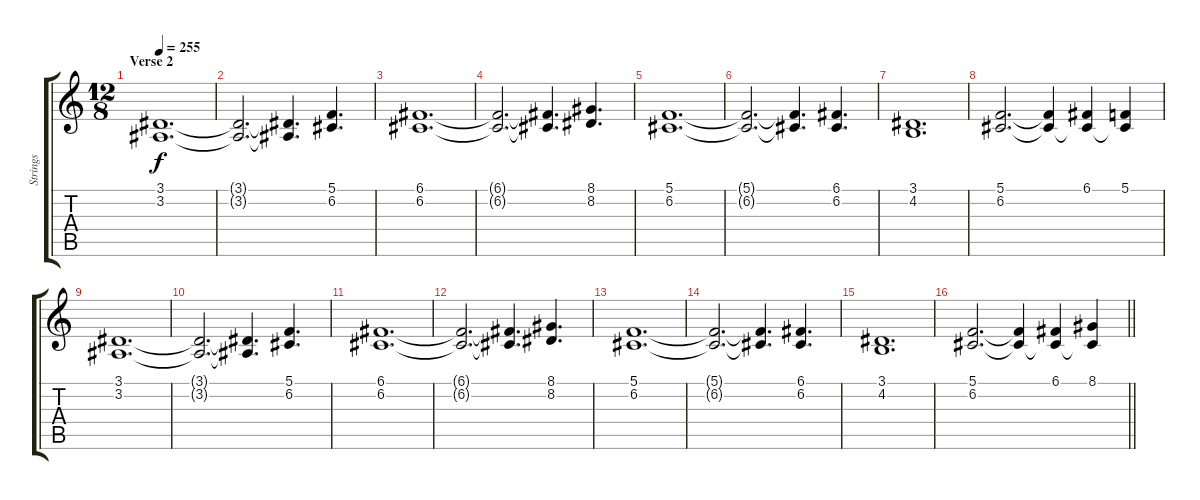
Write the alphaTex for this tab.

\track ("Strings" "Strings") {instrument stringensemble1}
\staff {score tabs}
\tuning (C4 G3 Eb3 Bb2 F2 C2) {hide}
\ts (12 8)
\section ("" "Verse 2")
\tempo 255
\clef g2
\ks c
(3.1 3.2).1{d dy f} |
(3.1{t} 3.2{t}).2{d} (3.1{t} 3.2{t}).4{d} (5.1 6.2).4{d} |
(6.1 6.2).1{d} |
(6.1{t} 6.2{t}).2{d} (6.1{t} 6.2{t}).4{d} (8.1 8.2).4{d} |
(5.1 6.2).1{d} |
(5.1{t} 6.2{t}).2{d} (5.1{t} 6.2{t}).4{d} (6.1 6.2).4{d} |
(3.1 4.2).1{d} |
(5.1 6.2).2{d} (5.1{t} 6.2{t}).4 (6.1 6.2{t}).4 (5.1 6.2{t}).4 |
(3.1 3.2).1{d} |
(3.1{t} 3.2{t}).2{d} (3.1{t} 3.2{t}).4{d} (5.1 6.2).4{d} |
(6.1 6.2).1{d} |
(6.1{t} 6.2{t}).2{d} (6.1{t} 6.2{t}).4{d} (8.1 8.2).4{d} |
(5.1 6.2).1{d} |
(5.1{t} 6.2{t}).2{d} (5.1{t} 6.2{t}).4{d} (6.1 6.2).4{d} |
(3.1 4.2).1{d} |
\barLineRight lightlight
(5.1 6.2).2{d} (5.1{t} 6.2{t}).4 (6.1 6.2{t}).4 (8.1 6.2{t}).4
